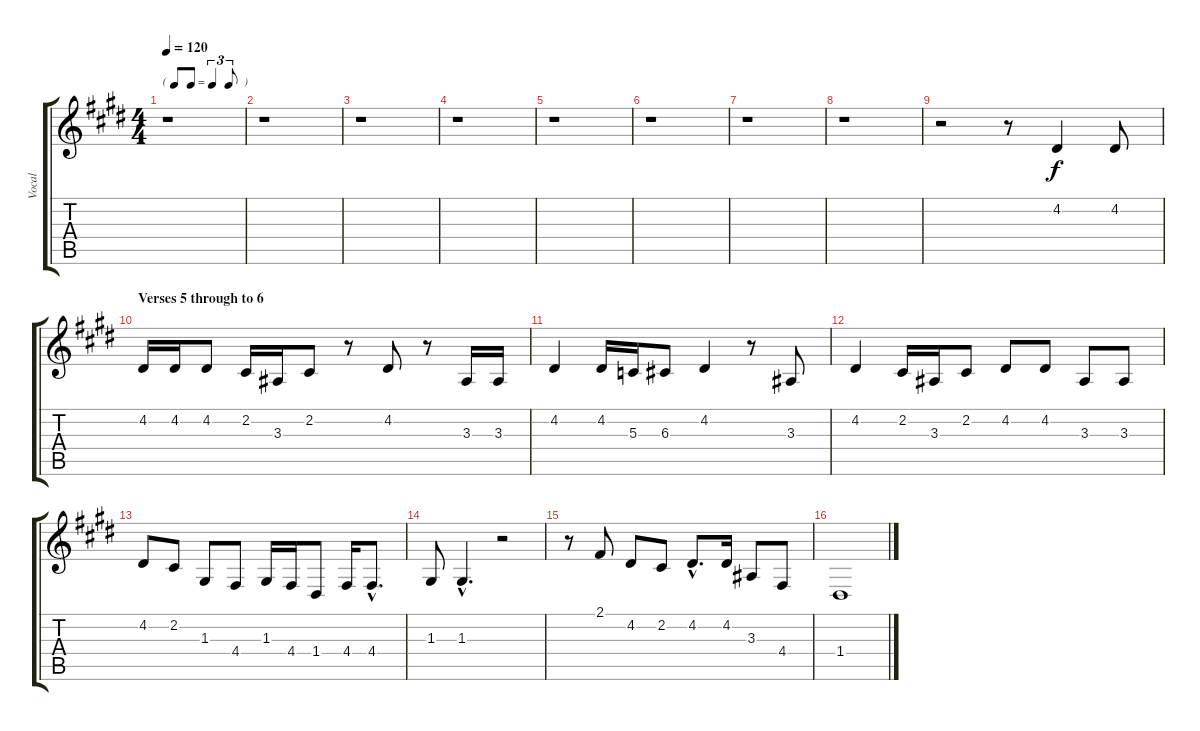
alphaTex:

\track ("Vocal" "Vocal") {instrument clarinet}
\staff {score tabs}
\tuning (E4 B3 G3 D3 A2 E2) {hide}
\ts (4 4)
\tf triplet8th
\tempo 120
\clef g2
\ks e
r.1{dy f} |
r.1 |
r.1 |
r.1 |
r.1 |
r.1 |
r.1 |
r.1 |
r.2 r.8 4.2.4 4.2.8 |
\section ("" "Verses 5 through to 6")
4.2.16 4.2.16 4.2.8 2.2.16 3.3.16 2.2.8 r.8 4.2.8 r.8 3.3.16 3.3.16 |
4.2.4 4.2.16 5.3.16 6.3.8 4.2.4 r.8 3.3.8 |
4.2.4 2.2.16 3.3.16 2.2.8 4.2.8 4.2.8 3.3.8 3.3.8 |
4.2.8 2.2.8 1.3.8 4.4.8 1.3.16 4.4.16 1.4.8 4.4.16 4.4{hac}.8{d} |
1.3.8 1.3{hac}.4{d} r.2 |
r.8 2.1.8 4.2.8 2.2.8 4.2{hac}.8{d} 4.2.16 3.3.8 4.4.8 |
1.4.1
